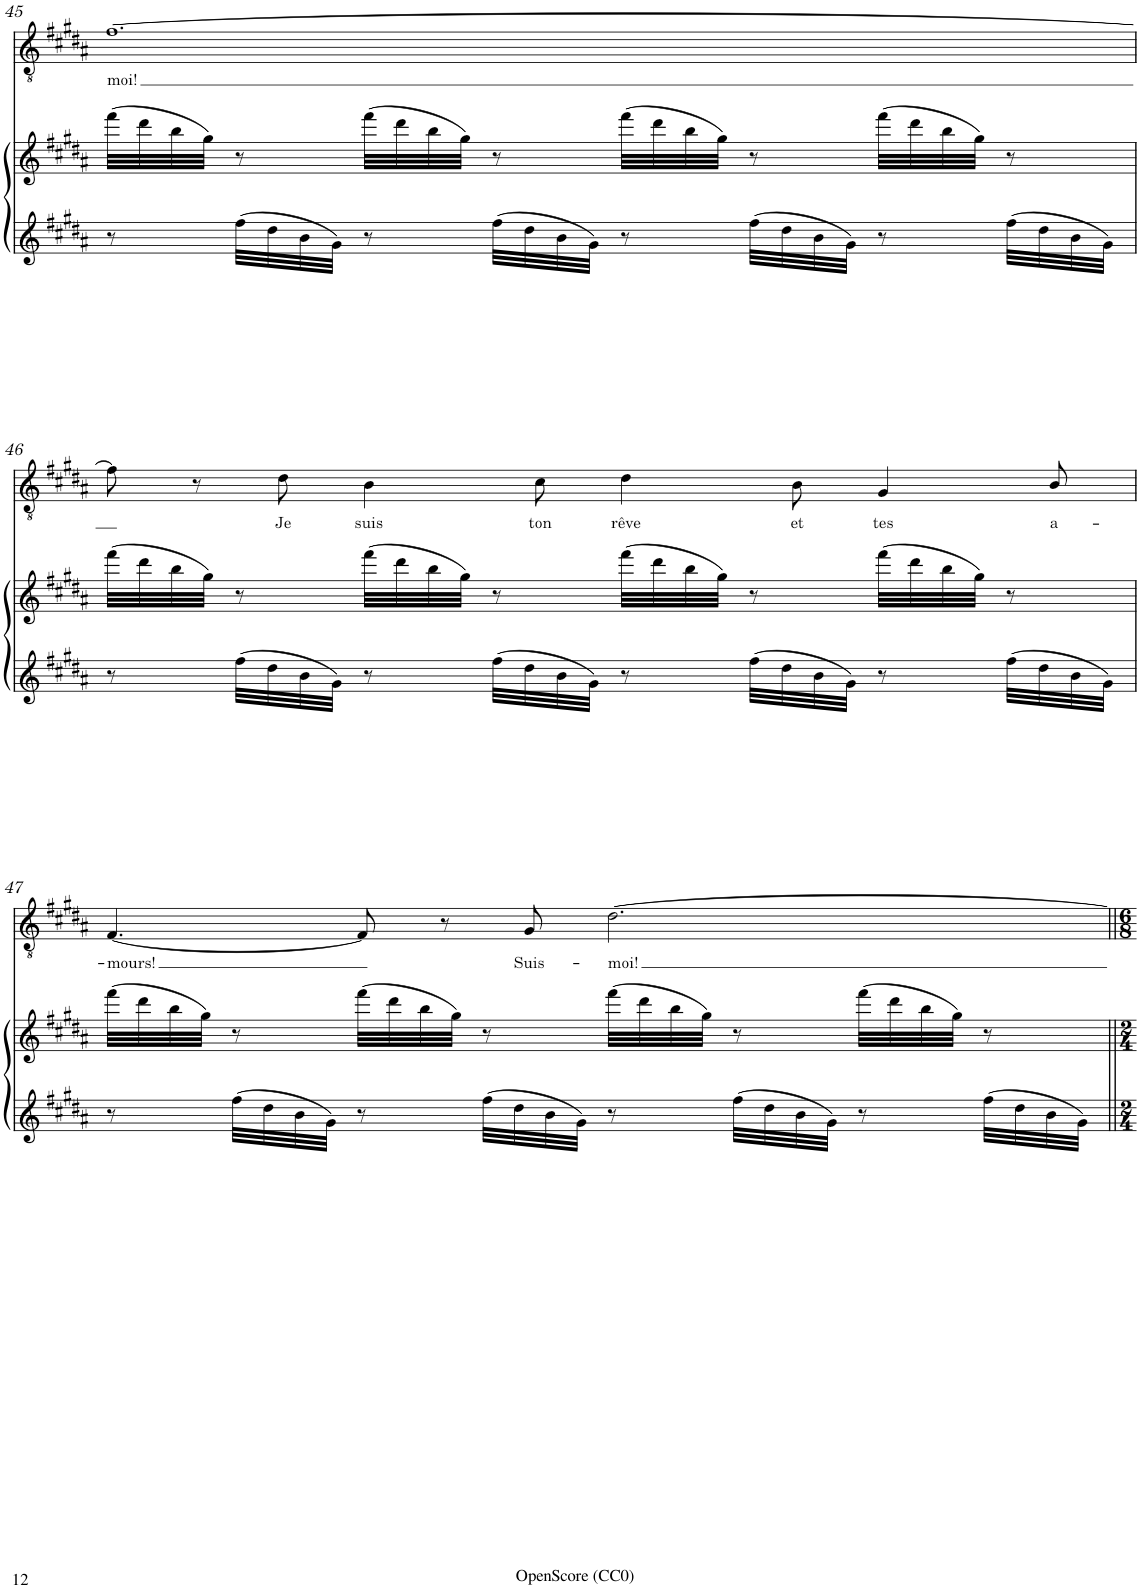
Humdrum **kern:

**kern	**kern	**kern	**text	**kern
*part3	*part3	*part2	*part2	*part1
*staff4	*staff3	*staff2	*staff2	*staff1
*I"Piano	*	*I"Tenor	*	*I"Contralto
*I'Pno	*	*	*	*
!!LO:PB:g=z
*clefG2	*clefG2	*clefGv2	*	*clefGv2
*k[f#c#g#d#a#]	*k[f#c#g#d#a#]	*k[f#c#g#d#a#]	*	*k[f#c#g#d#a#]
*M4/4	*M4/4	*M12/8	*	*M12/8
=45	=45	=45	=45	=45
!	!	!	!LO:LY:b	!
8r	(32fff#\LLL	[1.f#	moi!	1.r
.	32ddd#\	.	.	.
.	32bb\	.	.	.
.	32gg#\JJJ)	.	.	.
32ff#\LLL	8r	.	.	.
32dd#\	.	.	.	.
32b\	.	.	.	.
32g#\JJJ	.	.	.	.
8r	(32fff#\LLL	.	.	.
.	32ddd#\	.	.	.
.	32bb\	.	.	.
.	32gg#\JJJ)	.	.	.
32ff#\LLL	8r	.	.	.
32dd#\	.	.	.	.
32b\	.	.	.	.
32g#\JJJ	.	.	.	.
8r	(32fff#\LLL	.	.	.
.	32ddd#\	.	.	.
.	32bb\	.	.	.
.	32gg#\JJJ)	.	.	.
32ff#\LLL	8r	.	.	.
32dd#\	.	.	.	.
32b\	.	.	.	.
32g#\JJJ	.	.	.	.
8r	(32fff#\LLL	.	.	.
.	32ddd#\	.	.	.
.	32bb\	.	.	.
.	32gg#\JJJ)	.	.	.
32ff#\LLL	8r	.	.	.
32dd#\	.	.	.	.
32b\	.	.	.	.
32g#\JJJ	.	.	.	.
2ryy	2ryy	.	.	.
!!LO:LB:g=z
=46	=46	=46	=46	=46
8r	(32fff#\LLL	8f#\]	.	1.r
.	32ddd#\	.	.	.
.	32bb\	.	.	.
.	32gg#\JJJ)	.	.	.
32ff#\LLL	8r	8r	.	.
32dd#\	.	.	.	.
32b\	.	.	.	.
32g#\JJJ	.	.	.	.
!	!	!	!LO:LY:b	!
8r	(32fff#\LLL	8d#\	Je	.
.	32ddd#\	.	.	.
.	32bb\	.	.	.
.	32gg#\JJJ)	.	.	.
!	!	!	!LO:LY:b	!
32ff#\LLL	8r	4B\	suis	.
32dd#\	.	.	.	.
32b\	.	.	.	.
32g#\JJJ	.	.	.	.
8r	(32fff#\LLL	.	.	.
.	32ddd#\	.	.	.
.	32bb\	.	.	.
.	32gg#\JJJ)	.	.	.
!	!	!	!LO:LY:b	!
32ff#\LLL	8r	8c#\	ton	.
32dd#\	.	.	.	.
32b\	.	.	.	.
32g#\JJJ	.	.	.	.
!	!	!	!LO:LY:b	!
8r	(32fff#\LLL	4d#\	rêve	.
.	32ddd#\	.	.	.
.	32bb\	.	.	.
.	32gg#\JJJ)	.	.	.
32ff#\LLL	8r	.	.	.
32dd#\	.	.	.	.
32b\	.	.	.	.
32g#\JJJ	.	.	.	.
!	!	!	!LO:LY:b	!
2ryy	2ryy	8B\	et	.
!	!	!	!LO:LY:b	!
.	.	4G#/	tes	.
!	!	!	!LO:LY:b	!
.	.	8B/	a-	.
!!LO:LB:g=z
=47	=47	=47	=47	=47
!	!	!	!LO:LY:b	!
8r	(32fff#\LLL	[4.F#/	-mours!	1.r
.	32ddd#\	.	.	.
.	32bb\	.	.	.
.	32gg#\JJJ)	.	.	.
32ff#\LLL	8r	.	.	.
32dd#\	.	.	.	.
32b\	.	.	.	.
32g#\JJJ	.	.	.	.
8r	(32fff#\LLL	.	.	.
.	32ddd#\	.	.	.
.	32bb\	.	.	.
.	32gg#\JJJ)	.	.	.
32ff#\LLL	8r	8F#/]	.	.
32dd#\	.	.	.	.
32b\	.	.	.	.
32g#\JJJ	.	.	.	.
8r	(32fff#\LLL	8r	.	.
.	32ddd#\	.	.	.
.	32bb\	.	.	.
.	32gg#\JJJ)	.	.	.
!	!	!	!LO:LY:b	!
32ff#\LLL	8r	8G#/	Suis-	.
32dd#\	.	.	.	.
32b\	.	.	.	.
32g#\JJJ	.	.	.	.
!	!	!	!LO:LY:b	!
8r	(32fff#\LLL	[2.d#\	-moi!	.
.	32ddd#\	.	.	.
.	32bb\	.	.	.
.	32gg#\JJJ)	.	.	.
32ff#\LLL	8r	.	.	.
32dd#\	.	.	.	.
32b\	.	.	.	.
32g#\JJJ	.	.	.	.
2ryy	2ryy	.	.	.
=||	=||	=||	=||	=||
*-	*-	*-	*-	*-
